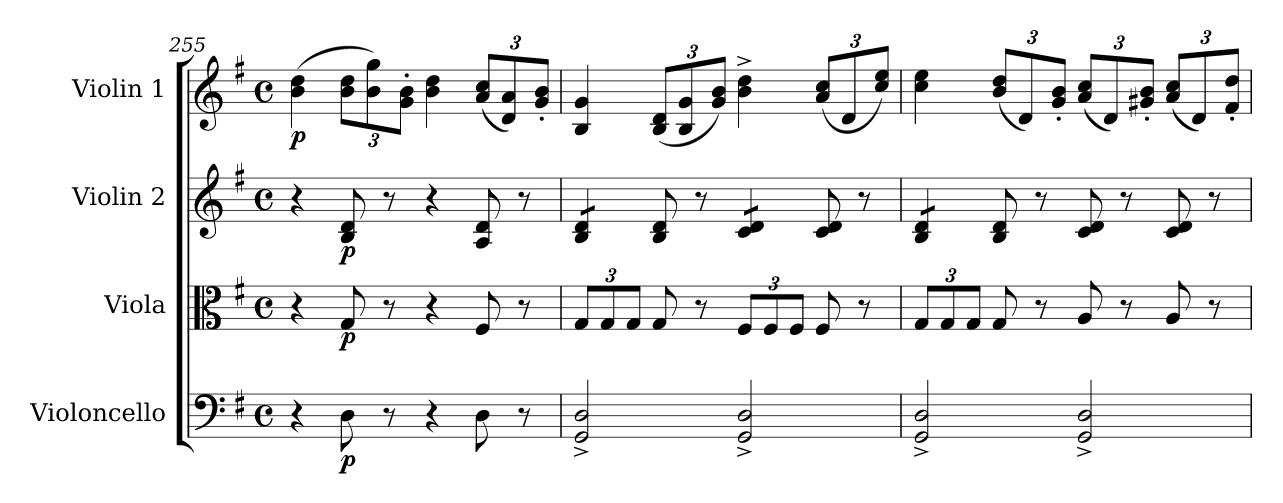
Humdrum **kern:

**kern	**dynam	**kern	**dynam	**kern	**dynam	**kern	**dynam
*part4	*part4	*part3	*part3	*part2	*part2	*part1	*part1
*staff4	*staff4	*staff3	*staff3	*staff2	*staff2	*staff1	*staff1
*I"Violoncello	*	*I"Viola	*	*I"Violin 2	*	*I"Violin 1	*
*I'Vc	*	*I'Vla	*	*I'Vln	*	*I'Vln	*
!!LO:LB:g=z
*clefF4	*	*clefC3	*	*clefG2	*	*clefG2	*
*k[f#]	*	*k[f#]	*	*k[f#]	*	*k[f#]	*
*M4/4	*	*M4/4	*	*M4/4	*	*M4/4	*
*met(c)	*	*met(c)	*	*met(c)	*	*met(c)	*
=255	=255	=255	=255	=255	=255	=255	=255
!	!	!	!	!	!	!	!LO:DY:b
4r	.	4r	.	4r	.	(4b\ 4dd\	p
*	*	*	*	*	*	*Xbrackettup	*
!	!LO:DY:b	!	!LO:DY:b	!	!LO:DY:b	!	!
8D\	p	8G/	p	8B/ 8d/	p	12b\ 12dd\L	.
.	.	.	.	.	.	12b\ 12gg\)	.
8r	.	8r	.	8r	.	.	.
.	.	.	.	.	.	12g\' 12b\'J	.
4r	.	4r	.	4r	.	4b\ 4dd\	.
8D\	.	8F#/	.	8A/ 8d/	.	(12a/ 12cc/L	.
.	.	.	.	.	.	12d/ 12a/)	.
8r	.	8r	.	8r	.	.	.
.	.	.	.	.	.	12g/' 12b/'J	.
=256	=256	=256	=256	=256	=256	=256	=256
*	*	*Xbrackettup	*	*	*	*	*
*	*	*	*	*tremolo	*	*	*
2GG/^ 2D/^	.	12G/L	.	12B/ 12d/L	.	4B/ 4g/	.
.	.	12G/	.	12B/ 12d/	.	.	.
.	.	12G/J	.	12B/ 12d/J	.	.	.
*	*	*	*	*Xtremolo	*	*	*
.	.	8G/	.	8B/ 8d/	.	(12B/ 12d/L	.
.	.	.	.	.	.	12B/ 12g/	.
.	.	8r	.	8r	.	.	.
.	.	.	.	.	.	12g/ 12b/J)	.
*	*	*	*	*tremolo	*	*	*
2GG/^ 2D/^	.	12F#/L	.	12c/ 12d/L	.	4b\^ 4dd\^	.
.	.	12F#/	.	12c/ 12d/	.	.	.
.	.	12F#/J	.	12c/ 12d/J	.	.	.
*	*	*	*	*Xtremolo	*	*	*
.	.	8F#/	.	8c/ 8d/	.	(12a/ 12cc/L	.
.	.	.	.	.	.	12d/	.
.	.	8r	.	8r	.	.	.
.	.	.	.	.	.	12cc/ 12ee/J)	.
=257	=257	=257	=257	=257	=257	=257	=257
*	*	*	*	*tremolo	*	*	*
2GG/^ 2D/^	.	12G/L	.	12B/ 12d/L	.	4cc\ 4ee\	.
.	.	12G/	.	12B/ 12d/	.	.	.
.	.	12G/J	.	12B/ 12d/J	.	.	.
*	*	*	*	*Xtremolo	*	*	*
.	.	8G/	.	8B/ 8d/	.	(12b/ 12dd/L	.
.	.	.	.	.	.	12d/)	.
.	.	8r	.	8r	.	.	.
.	.	.	.	.	.	12g/' 12b/'J	.
2GG/^ 2D/^	.	8A/	.	8c/ 8d/	.	(12a/ 12cc/L	.
.	.	.	.	.	.	12d/)	.
.	.	8r	.	8r	.	.	.
.	.	.	.	.	.	12g#X/' 12b/'J	.
.	.	8A/	.	8c/ 8d/	.	(12a/ 12cc/L	.
.	.	.	.	.	.	12d/)	.
.	.	8r	.	8r	.	.	.
.	.	.	.	.	.	12f#/' 12dd/'J	.
=	=	=	=	=	=	=	=
*-	*-	*-	*-	*-	*-	*-	*-
